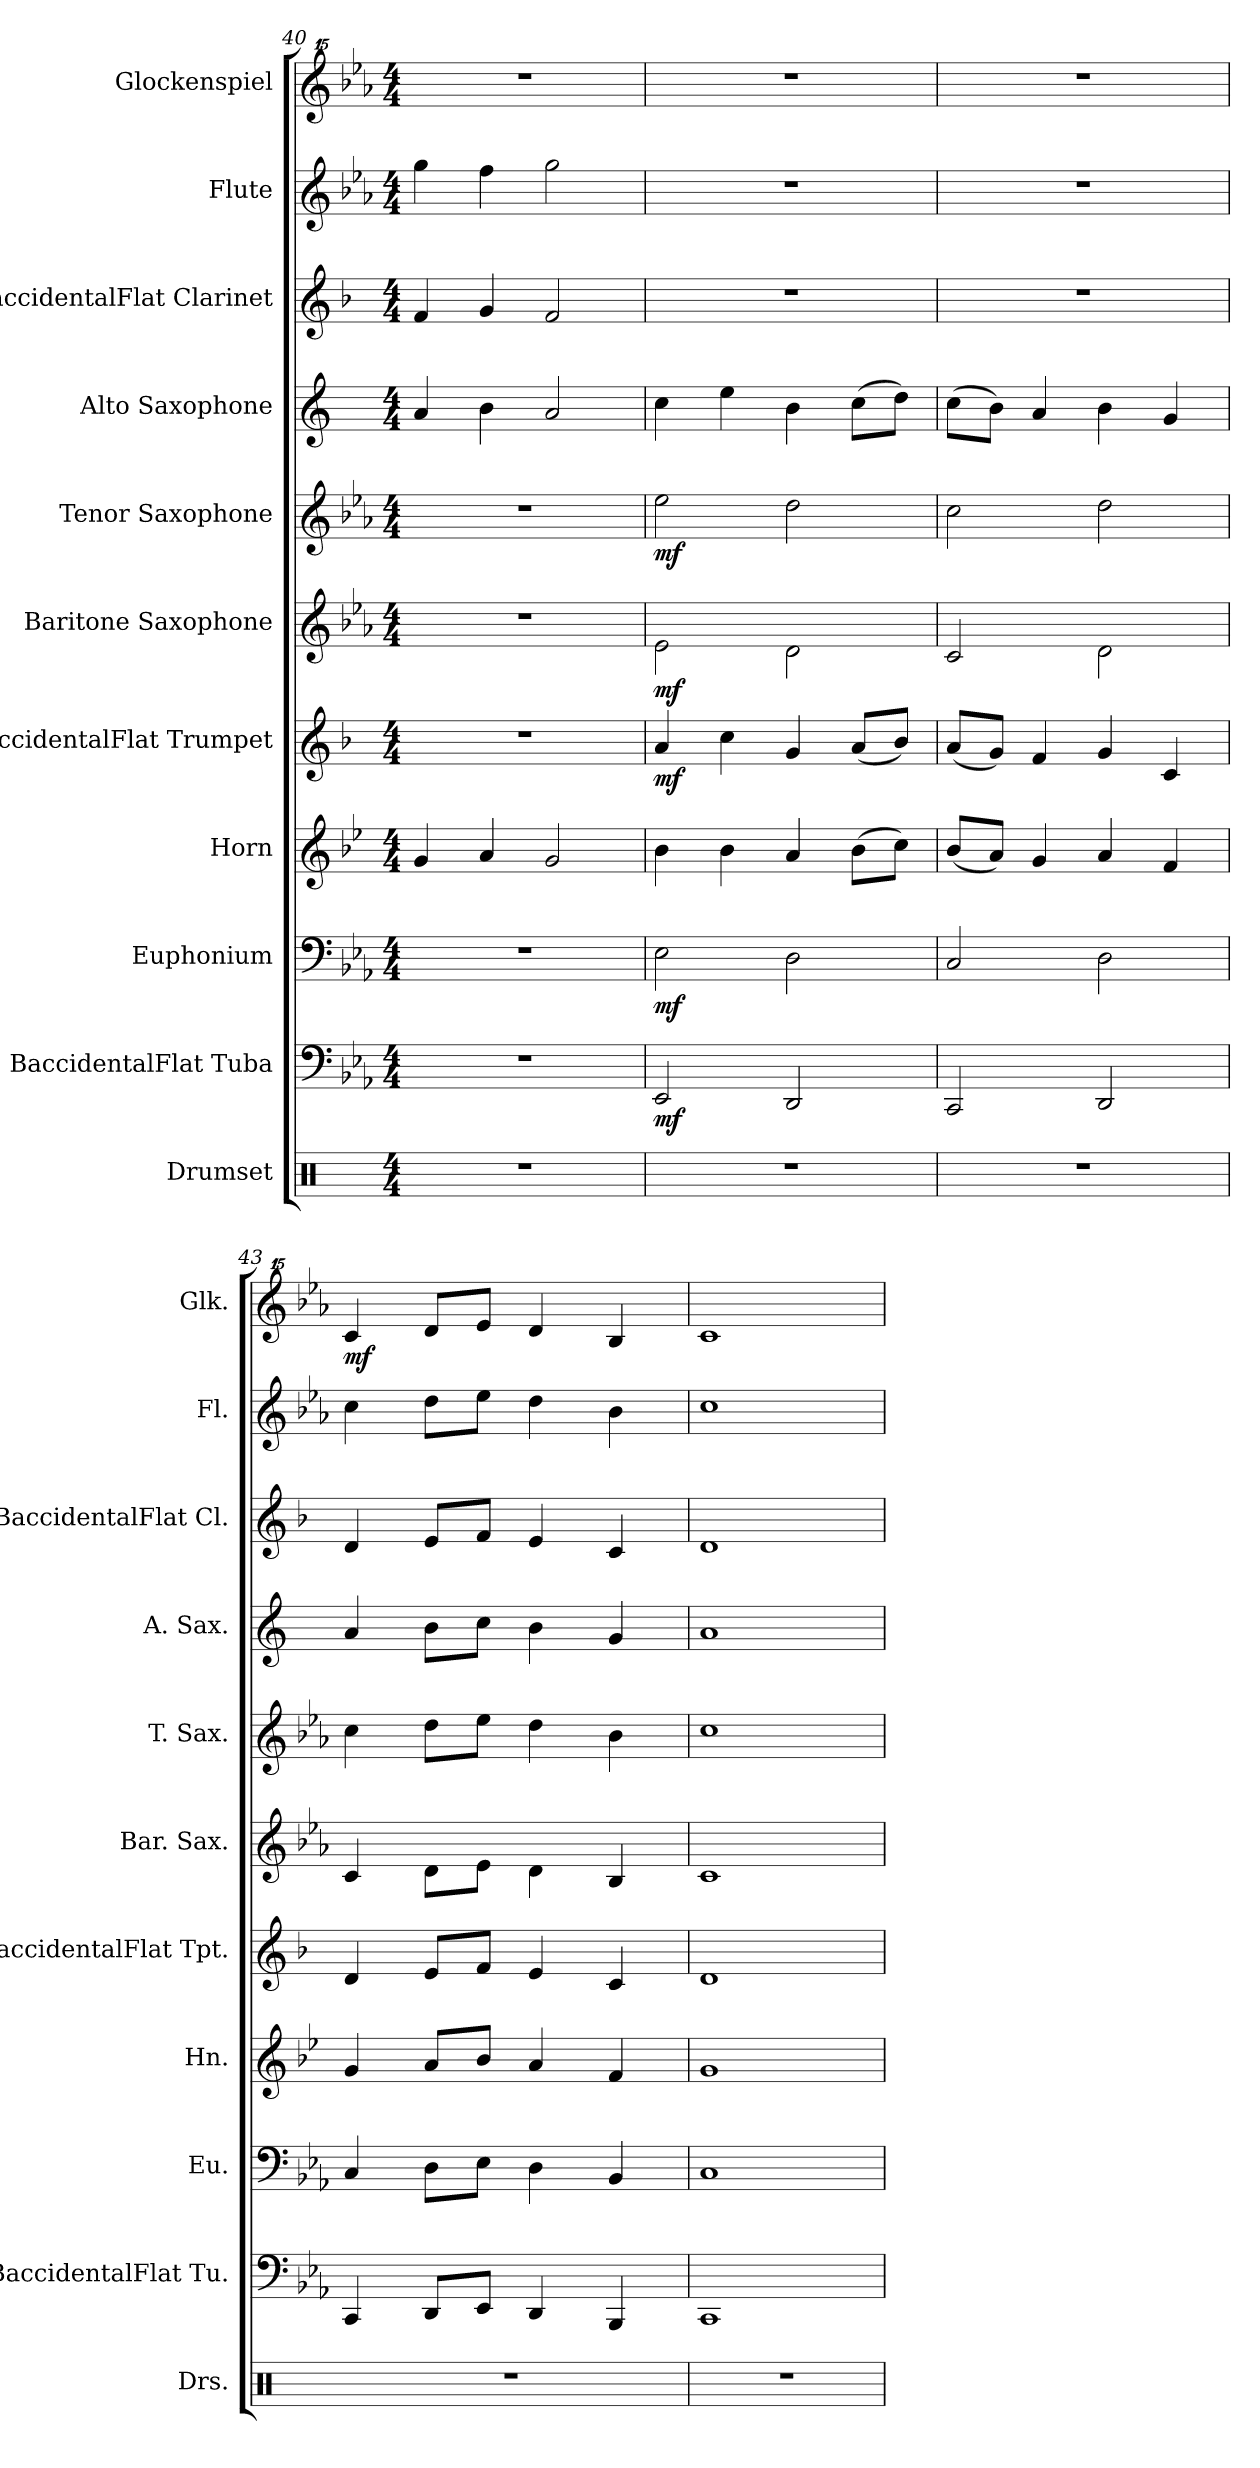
**kern	**kern	**dynam	**kern	**dynam	**kern	**kern	**dynam	**kern	**dynam	**kern	**dynam	**kern	**kern	**kern	**kern	**dynam
*part11	*part10	*part10	*part9	*part9	*part8	*part7	*part7	*part6	*part6	*part5	*part5	*part4	*part3	*part2	*part1	*part1
*staff11	*staff10	*staff10	*staff9	*staff9	*staff8	*staff7	*staff7	*staff6	*staff6	*staff5	*staff5	*staff4	*staff3	*staff2	*staff1	*staff1
*I"Drumset	*I"BaccidentalFlat Tuba	*	*I"Euphonium	*	*I"Horn	*I"BaccidentalFlat Trumpet	*	*I"Baritone Saxophone	*	*I"Tenor Saxophone	*	*I"Alto Saxophone	*I"BaccidentalFlat Clarinet	*I"Flute	*I"Glockenspiel	*
*I'Drs.	*I'BaccidentalFlat Tu.	*	*I'Eu.	*	*I'Hn.	*I'BaccidentalFlat Tpt.	*	*I'Bar. Sax.	*	*I'T. Sax.	*	*I'A. Sax.	*I'BaccidentalFlat Cl.	*I'Fl.	*I'Glk.	*
*clefX	*clefF4	*	*clefF4	*	*clefG2	*clefG2	*	*clefG2	*	*clefG2	*	*clefG2	*clefG2	*clefG2	*clefG^^2	*
*	*	*	*	*	*ITrd4c7	*ITrd1c2	*	*ITrd12c21	*	*ITrd8c14	*	*ITrd5c9	*ITrd1c2	*	*	*
*k[]	*k[b-e-a-]	*	*k[b-e-a-]	*	*k[b-e-a-]	*k[b-e-a-]	*	*k[b-e-a-]	*	*k[b-e-a-]	*	*k[b-e-a-]	*k[b-e-a-]	*k[b-e-a-]	*k[b-e-a-]	*
*M4/4	*M4/4	*	*M4/4	*	*M4/4	*M4/4	*	*M4/4	*	*M4/4	*	*M4/4	*M4/4	*M4/4	*M4/4	*
=40	=40	=40	=40	=40	=40	=40	=40	=40	=40	=40	=40	=40	=40	=40	=40	=40
1r	1r	.	1r	.	4c/	1r	.	1r	.	1r	.	4c/	4e-/	4gg\	1r	.
.	.	.	.	.	4d/	.	.	.	.	.	.	4d\	4f/	4ff\	.	.
.	.	.	.	.	2c/	.	.	.	.	.	.	2c/	2e-/	2gg\	.	.
=41	=41	=41	=41	=41	=41	=41	=41	=41	=41	=41	=41	=41	=41	=41	=41	=41
!	!	!LO:DY:b	!	!LO:DY:b	!	!	!LO:DY:b	!	!LO:DY:b	!	!LO:DY:b	!	!	!	!	!
1r	2EE-/	mf	2E-\	mf	4e-\	4g/	mf	2E-\	mf	2e-\	mf	4e-\	1r	1r	1r	.
.	.	.	.	.	4e-\	4b-\	.	.	.	.	.	4g\	.	.	.	.
.	2DD/	.	2D\	.	4d/	4f/	.	2D\	.	2d\	.	4d\	.	.	.	.
.	.	.	.	.	(8e-\L	(8g/L	.	.	.	.	.	(8e-\L	.	.	.	.
.	.	.	.	.	8f\J)	8a-/J)	.	.	.	.	.	8f\J)	.	.	.	.
=42	=42	=42	=42	=42	=42	=42	=42	=42	=42	=42	=42	=42	=42	=42	=42	=42
1r	2CC/	.	2C/	.	(8e-/L	(8g/L	.	2C/	.	2c\	.	(8e-\L	1r	1r	1r	.
.	.	.	.	.	8d/J)	8f/J)	.	.	.	.	.	8d\J)	.	.	.	.
.	.	.	.	.	4c/	4e-/	.	.	.	.	.	4c/	.	.	.	.
.	2DD/	.	2D\	.	4d/	4f/	.	2D\	.	2d\	.	4d\	.	.	.	.
.	.	.	.	.	4B-/	4B-/	.	.	.	.	.	4B-/	.	.	.	.
=43	=43	=43	=43	=43	=43	=43	=43	=43	=43	=43	=43	=43	=43	=43	=43	=43
!	!	!	!	!	!	!	!	!	!	!	!	!	!	!	!	!LO:DY:b
1r	4CC/	.	4C/	.	4c/	4c/	.	4C/	.	4c\	.	4c/	4c/	4cc\	4ccc/	mf
.	8DD/L	.	8D\L	.	8d/L	8d/L	.	8D\L	.	8d\L	.	8d\L	8d/L	8dd\L	8ddd/L	.
.	8EE-/J	.	8E-\J	.	8e-/J	8e-/J	.	8E-\J	.	8e-\J	.	8e-\J	8e-/J	8ee-\J	8eee-/J	.
.	4DD/	.	4D\	.	4d/	4d/	.	4D\	.	4d\	.	4d\	4d/	4dd\	4ddd/	.
.	4BBB-/	.	4BB-/	.	4B-/	4B-/	.	4BB-/	.	4B-\	.	4B-/	4B-/	4b-\	4bb-/	.
=44	=44	=44	=44	=44	=44	=44	=44	=44	=44	=44	=44	=44	=44	=44	=44	=44
1r	1CC	.	1C	.	1c	1c	.	1C	.	1c	.	1c	1c	1cc	1ccc	.
=	=	=	=	=	=	=	=	=	=	=	=	=	=	=	=	=
*-	*-	*-	*-	*-	*-	*-	*-	*-	*-	*-	*-	*-	*-	*-	*-	*-
